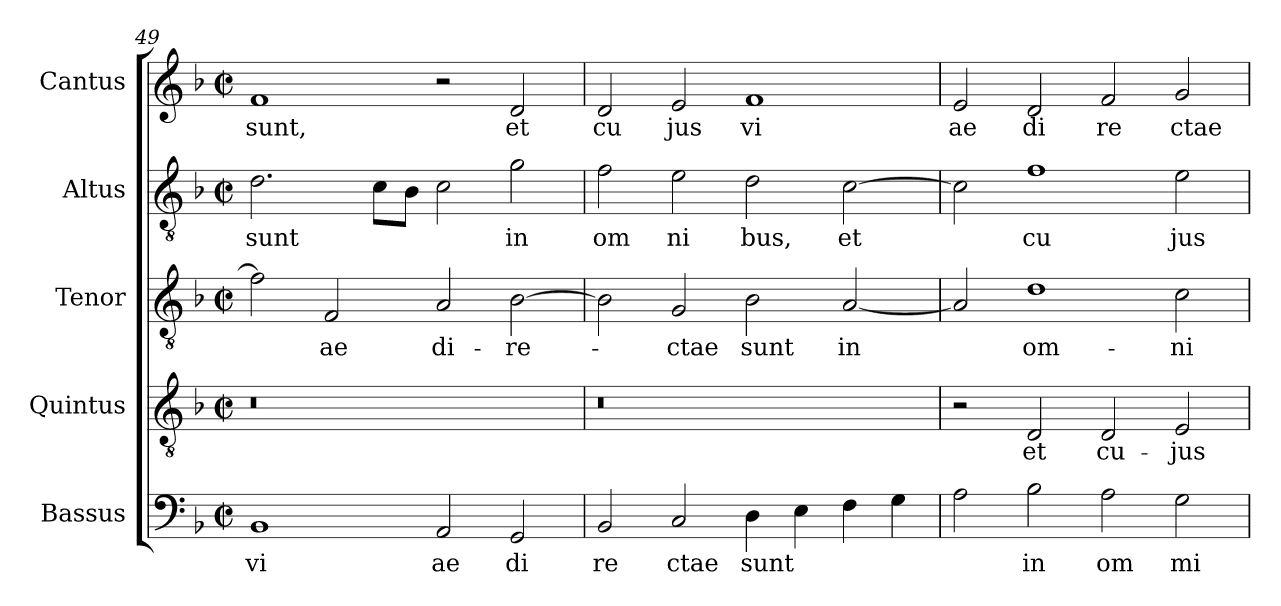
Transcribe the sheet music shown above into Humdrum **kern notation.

**kern	**text	**kern	**text	**kern	**text	**kern	**text	**kern	**text
*part5	*part5	*part4	*part4	*part3	*part3	*part2	*part2	*part1	*part1
*staff5	*staff5	*staff4	*staff4	*staff3	*staff3	*staff2	*staff2	*staff1	*staff1
*I"Bassus	*	*I"Quintus	*	*I"Tenor	*	*I"Altus	*	*I"Cantus	*
*clefF4	*	*clefGv2	*	*clefGv2	*	*clefGv2	*	*clefG2	*
*k[b-]	*	*k[b-]	*	*k[b-]	*	*k[b-]	*	*k[b-]	*
*F:	*	*F:	*	*F:	*	*F:	*	*F:	*
*M2/2	*	*M2/2	*	*M2/2	*	*M2/2	*	*M2/2	*
*met(c|)	*	*met(c|)	*	*met(c|)	*	*met(c|)	*	*met(c|)	*
=49	=49	=49	=49	=49	=49	=49	=49	=49	=49
!	!LO:LY:b:cj	!	!	!	!	!	!LO:LY:b	!	!LO:LY:b:cj
1BB-	vi	0r	.	2f\]	.	2.d\	sunt	1f	sunt,
!	!	!	!	!	!LO:LY:b:cj	!	!	!	!
.	.	.	.	2F/	-ae	.	.	.	.
.	.	.	.	.	.	8c\L	.	.	.
.	.	.	.	.	.	8B-\J	.	.	.
!	!LO:LY:b:cj	!	!	!	!LO:LY:b:cj	!	!	!	!
2AA/	ae	.	.	2A/	di-	2c\	.	2r	.
!	!LO:LY:b:cj	!	!	!	!LO:LY:b:cj	!	!LO:LY:b:cj	!	!LO:LY:b:cj
2GG/	di	.	.	[>2B-\	-re-	2g\	in	2d/	et
=50	=50	=50	=50	=50	=50	=50	=50	=50	=50
!	!LO:LY:b:cj	!	!	!	!	!	!LO:LY:b:cj	!	!LO:LY:b:cj
2BB-/	re	0r	.	2B-\]	.	2f\	om	2d/	cu
!	!LO:LY:b:cj	!	!	!	!LO:LY:b:cj	!	!LO:LY:b:cj	!	!LO:LY:b:cj
2C/	ctae	.	.	2G/	-ctae	2e\	ni	2e/	jus
!	!LO:LY:b	!	!	!	!LO:LY:b:cj	!	!LO:LY:b:cj	!	!LO:LY:b:cj
4D\	sunt	.	.	2B-\	sunt	2d\	bus,	1f	vi
4E\	.	.	.	.	.	.	.	.	.
!	!	!	!	!	!LO:LY:b:cj	!	!LO:LY:b:cj	!	!
4F\	.	.	.	[<2A/	in	[>2c\	et	.	.
4G\	.	.	.	.	.	.	.	.	.
=51	=51	=51	=51	=51	=51	=51	=51	=51	=51
!	!	!	!	!	!	!	!	!	!LO:LY:b:cj
2A\	.	2r	.	2A/]	.	2c\]	.	2e/	ae
!	!LO:LY:b:cj	!	!LO:LY:b:cj	!	!LO:LY:b:cj	!	!LO:LY:b:cj	!	!LO:LY:b:cj
2B-\	in	2D/	et	1d	om-	1f	cu	2d/	di
!	!LO:LY:b:cj	!	!LO:LY:b:cj	!	!	!	!	!	!LO:LY:b:cj
2A\	om	2D/	cu-	.	.	.	.	2f/	re
!	!LO:LY:b:cj	!	!LO:LY:b:cj	!	!LO:LY:b:cj	!	!LO:LY:b:cj	!	!LO:LY:b:cj
2G\	mi	2E/	-jus	2c\	-ni-	2e\	jus	2g/	ctae
=	=	=	=	=	=	=	=	=	=
*-	*-	*-	*-	*-	*-	*-	*-	*-	*-
